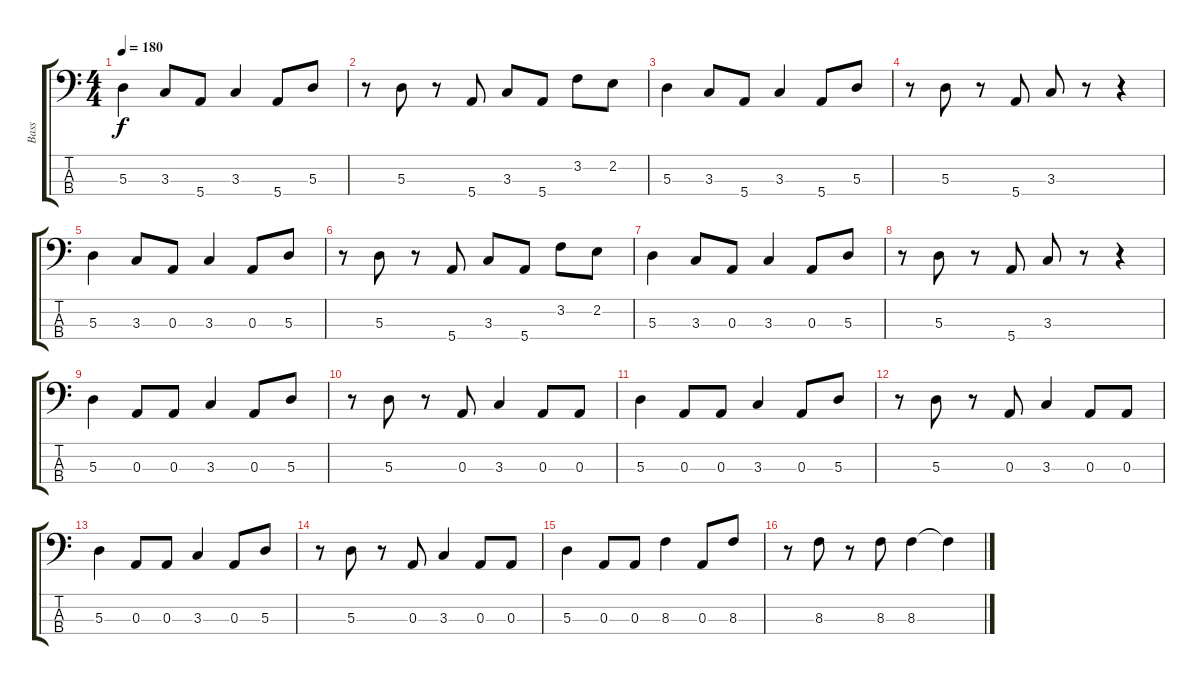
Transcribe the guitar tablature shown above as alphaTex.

\track ("Bass" "Bass") {instrument electricbassfinger}
\staff {score tabs}
\tuning (G2 D2 A1 E1) {hide}
\ts (4 4)
\tempo 180
\clef f4
\ks c
5.3.4{dy f} 3.3.8 5.4.8 3.3.4 5.4.8 5.3.8 |
r.8 5.3.8 r.8 5.4.8 3.3.8 5.4.8 3.2.8 2.2.8 |
5.3.4 3.3.8 5.4.8 3.3.4 5.4.8 5.3.8 |
r.8 5.3.8 r.8 5.4.8 3.3.8 r.8 r.4 |
5.3.4 3.3.8 0.3.8 3.3.4 0.3.8 5.3.8 |
r.8 5.3.8 r.8 5.4.8 3.3.8 5.4.8 3.2.8 2.2.8 |
5.3.4 3.3.8 0.3.8 3.3.4 0.3.8 5.3.8 |
r.8 5.3.8 r.8 5.4.8 3.3.8 r.8 r.4 |
5.3.4 0.3.8 0.3.8 3.3.4 0.3.8 5.3.8 |
r.8 5.3.8 r.8 0.3.8 3.3.4 0.3.8 0.3.8 |
5.3.4 0.3.8 0.3.8 3.3.4 0.3.8 5.3.8 |
r.8 5.3.8 r.8 0.3.8 3.3.4 0.3.8 0.3.8 |
5.3.4 0.3.8 0.3.8 3.3.4 0.3.8 5.3.8 |
r.8 5.3.8 r.8 0.3.8 3.3.4 0.3.8 0.3.8 |
5.3.4 0.3.8 0.3.8 8.3.4 0.3.8 8.3.8 |
r.8 8.3.8 r.8 8.3.8 8.3.4 8.3{t}.4
